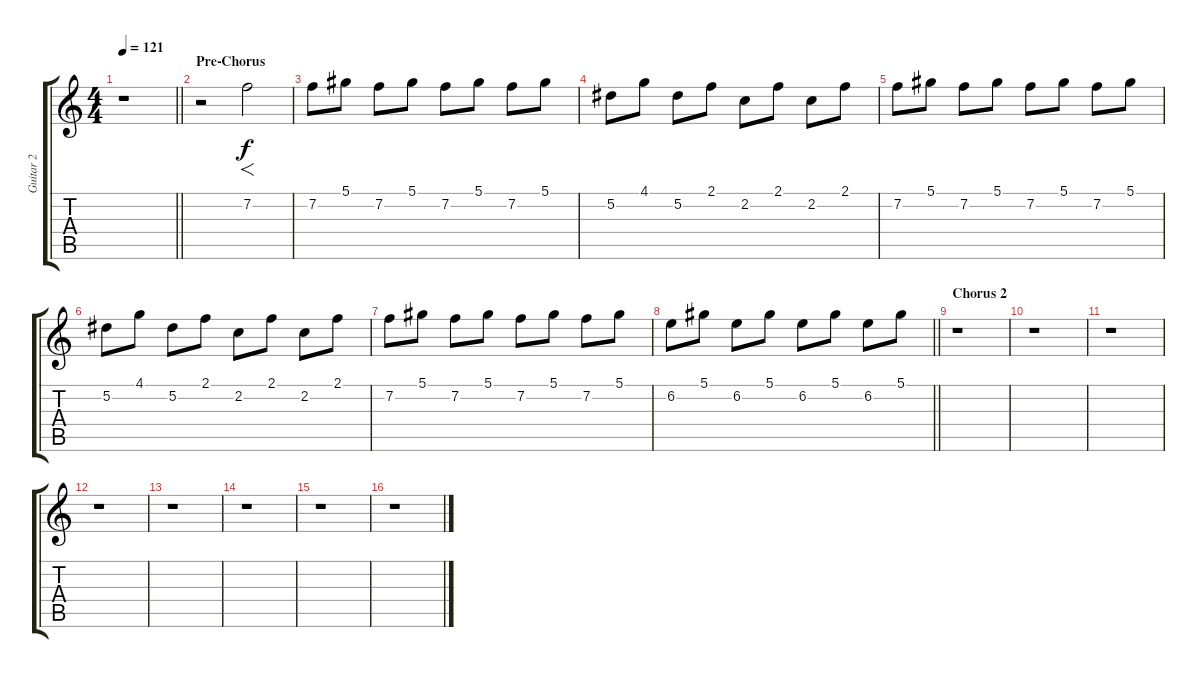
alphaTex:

\track ("Guitar 2" "Guitar 2") {instrument overdrivenguitar}
\staff {score tabs}
\tuning (Eb4 Bb3 Gb3 Db3 Ab2 Eb2) {hide}
\ts (4 4)
\tempo 121
\clef g2
\barLineRight lightlight
\ks c
r.1{dy f} |
\section ("" "Pre-Chorus")
r.2 7.2.2{f volume 16} |
7.2.8 5.1.8 7.2.8 5.1.8 7.2.8 5.1.8 7.2.8 5.1.8 |
5.2.8 4.1.8 5.2.8 2.1.8 2.2.8 2.1.8 2.2.8 2.1.8 |
7.2.8 5.1.8 7.2.8 5.1.8 7.2.8 5.1.8 7.2.8 5.1.8 |
5.2.8 4.1.8 5.2.8 2.1.8 2.2.8 2.1.8 2.2.8 2.1.8 |
7.2.8 5.1.8 7.2.8 5.1.8 7.2.8 5.1.8 7.2.8 5.1.8 |
\barLineRight lightlight
6.2.8 5.1.8 6.2.8 5.1.8 6.2.8 5.1.8 6.2.8 5.1.8 |
\section ("" "Chorus 2")
r.1 |
r.1 |
r.1 |
r.1 |
r.1 |
r.1 |
r.1 |
r.1
